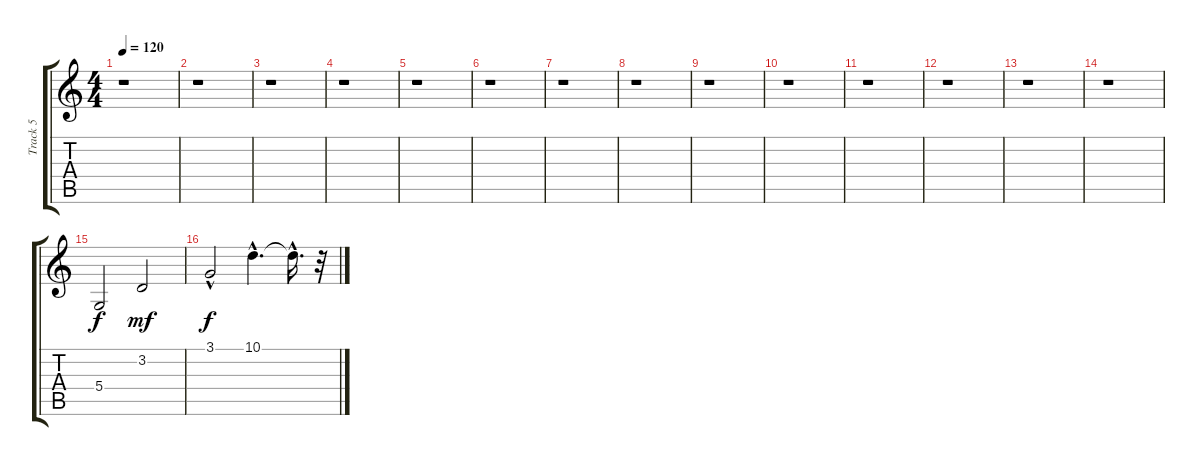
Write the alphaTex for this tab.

\track ("Track 5" "Track 5") {instrument fx8scifi}
\staff {score tabs}
\tuning (E4 B3 G3 D3 A2 E2) {hide}
\ts (4 4)
\tempo 120
\clef g2
\ks c
r.1{dy f instrument fx8scifi} |
r.1 |
r.1 |
r.1 |
r.1 |
r.1 |
r.1 |
r.1 |
r.1 |
r.1 |
r.1 |
r.1 |
r.1 |
r.1 |
5.4.2 3.2.2{dy mf} |
3.1{hac}.2{dy f} 10.1{hac}.4{d} 10.1{hac t}.16{d} r.32
